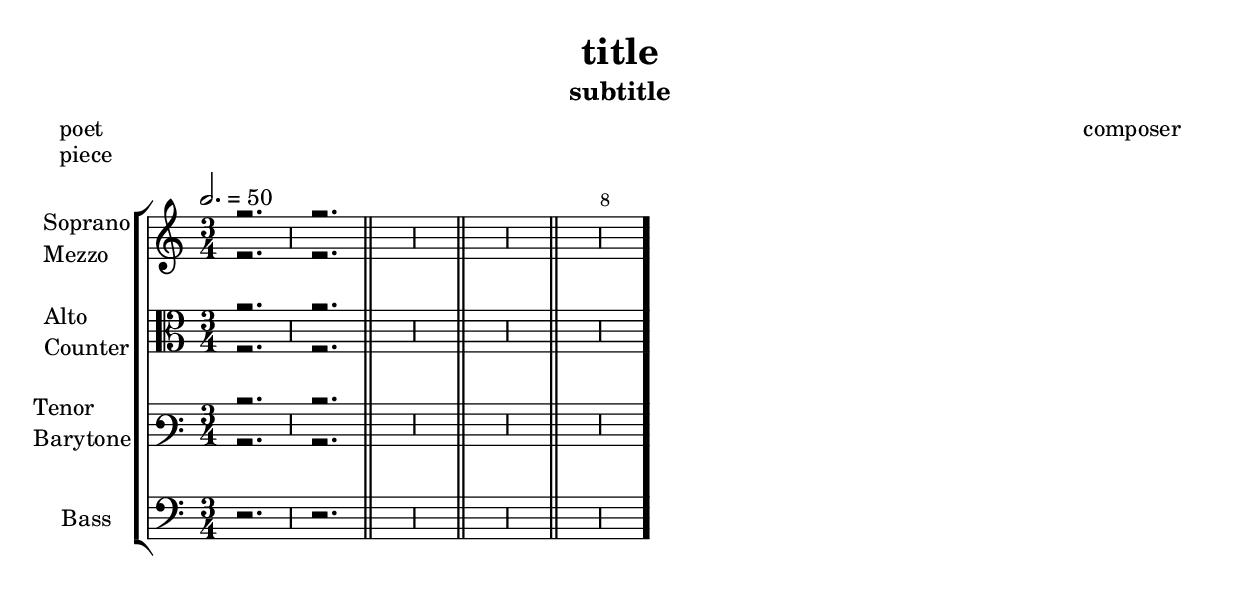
% vim: set fdm=indent:

% ------------ headers ------------

%\version "2.24.0"

\language "english"

\header {
  title = "title"
  subtitle="subtitle"
  composer = "composer"
  poet = "poet"
  piece = "piece"
}

\layout {
  %\enablePolymeter
  \override Score.BarNumber.break-visibility = ##(#t #t #t)
  \context {
    \Score
    measureBarType = #","
    %barNumberVisibility = #(every-nth-bar-number-visible 8)
    barNumberVisibility = #(modulo-bar-number-visible 8 0)
  }
  \context {
    \Staff
    \RemoveEmptyStaves
  }
}

% ------------ melodies ------------


% ------------ global variables ------------

global = {
  \key c \major
  \numericTimeSignature
  \time 3/4
}

diatonicScale = { c d e f g a b }

% ------------ silences ------------

silencePeriod = {
  %\override MultiMeasureRest.staff-position = #0
  \repeat unfold 3 { R2. \bar "|" R \bar "||" }
  R \bar "|" R \bar "."
  \break
}

invisibleSilencePeriod = {
  s2.*8
}

silencePeriodMinus = {
  R2.*7
}

invisibleSilencePeriodMinus = {
  s2.*7
}

% ------------ drones ------------

droneC = {
  \repeat unfold 3 { c2. ~ | c ~ }
  c ~ | c
}

droneG = {
  \transpose c g \droneC
}

droneE = {
  \transpose c e \droneC
}

% ------------ intros ------------

% ------------ codas ------------

% ------------ arpeggios ------------

% ------------ themes ------------

themeMelody = {
  r2.   | r2.   \bar "||"
  s2.   | s2.   \bar "||"
  s2.   | s2.   \bar "||"
  s2.   | s2.   \bar "."
  \break 
}

% ------------ counterpoints ------------

% ------------ subjects ------------

% ------------ countersubjects ------------

% ------------ answers ------------

% ------------ episodes ------------

% ------------ drums ------------


% ------------ voices ------------

voiceSoprano = \fixed c'' {
  \global
  \tempo 2. = 50
  \voiceOne
  % Music follows here.
  \themeMelody
}

voiceMezzo = \fixed c'' {
  \global
  \voiceTwo
  % Music follows here.
  \fixed c' \themeMelody
}

voiceAlto = \fixed c' {
  \global
  \voiceOne
  % Music follows here.
  \themeMelody
}

voiceCounter = \fixed c' {
  \global
  \voiceTwo
  % Music follows here.
  \fixed c \themeMelody
}

voiceTenor = \fixed c {
  \global
  \voiceOne
  % Music follows here.
  \themeMelody
}

voiceBarytone = \fixed c {
  \global
  \voiceTwo
  % Music follows here.
  \themeMelody
}

voiceBass = \fixed c, {
  \global
  % Music follows here.
  \themeMelody
}

% ------------ lyrics ------------

lyricsSoprano = \lyricmode {
  \set vocalName = "S :"
  so -- pra -- no
}

lyricsMezzo = \lyricmode {
  \set vocalName = "M :"
  mez -- zo
}

lyricsAlto = \lyricmode {
  \set vocalName = "A :"
  al -- to
}

lyricsCounter = \lyricmode {
  \set vocalName = "C :"
  coun -- ter
}

lyricsTenor = \lyricmode {
  \set vocalName = "T :"
  te -- nor
}

lyricsBarytone = \lyricmode {
  \set vocalName = "Y :"
  ba -- ry -- to -- ne
}

lyricsBass = \lyricmode {
  \set vocalName = "B :"
  bass line
}

% ------------ instruments ------------

instrumentSopranoMezzo = \new Staff \with {
  instrumentName = \markup { \column { Soprano Mezzo } }
  shortInstrumentName = \markup { \column { S M } }
  midiInstrument = "violin"
  midiMinimumVolume = #1.0
  midiMaximumVolume = #1.5
} { \clef treble
    %\override Staff.StaffSymbol.line-count = #7
    <<
      \new Voice = soprano \voiceSoprano
      \new Voice = mezzo \voiceMezzo
    >>
}

instrumentAltoCounter = \new Staff \with {
  instrumentName = \markup { \column { Alto Counter } }
  shortInstrumentName = \markup { \column { A C } }
  midiInstrument = "viola"
  midiMinimumVolume = #1.0
  midiMaximumVolume = #1.5
} { \clef alto
    %\override Staff.StaffSymbol.line-count = #7
    <<
      \new Voice = alto \voiceAlto
      \new Voice = counter \voiceCounter
    >>
}

instrumentTenorBarytone = \new Staff \with {
  instrumentName = \markup { \column { Tenor Barytone } }
  shortInstrumentName = \markup { \column { T Y } }
  midiInstrument = "cello"
  midiMinimumVolume = #1.0
  midiMaximumVolume = #1.5
} { \clef varbaritone
    %\override Staff.StaffSymbol.line-count = #7
    <<
      \new Voice = tenor \voiceTenor
      \new Voice = barytone \voiceBarytone
    >>
}

instrumentBass = \new Staff \with {
  instrumentName = "Bass"
  shortInstrumentName = "B"
  midiInstrument = "contrabass"
  midiMinimumVolume = #1.0
  midiMaximumVolume = #1.5
} { \clef bass
    %\override Staff.StaffSymbol.line-count = #7
    \new Voice = bass \voiceBass
}

% ------------ book ------------

\book {
  \score {
    <<
      \new StaffGroup <<
        \instrumentSopranoMezzo
        \new Lyrics \lyricsto "soprano" \lyricsSoprano
        \new Lyrics \lyricsto "mezzo" \lyricsMezzo
        \instrumentAltoCounter
        \new Lyrics \lyricsto "alto" \lyricsAlto
        \new Lyrics \lyricsto "counter" \lyricsCounter
        \instrumentTenorBarytone
        \new Lyrics \lyricsto "tenor" \lyricsTenor
        \new Lyrics \lyricsto "barytone" \lyricsBarytone
        \instrumentBass
        \new Lyrics \lyricsto "bass" \lyricsBass
      >>
    >>
    \layout { }
    \midi {
      \context {
        \Score
        %midiChannelMapping = #'instrument
        %\enablePolymeter
      }
    }
  }
  \paper {
    system-separator-markup = \slashSeparator
  }
}
